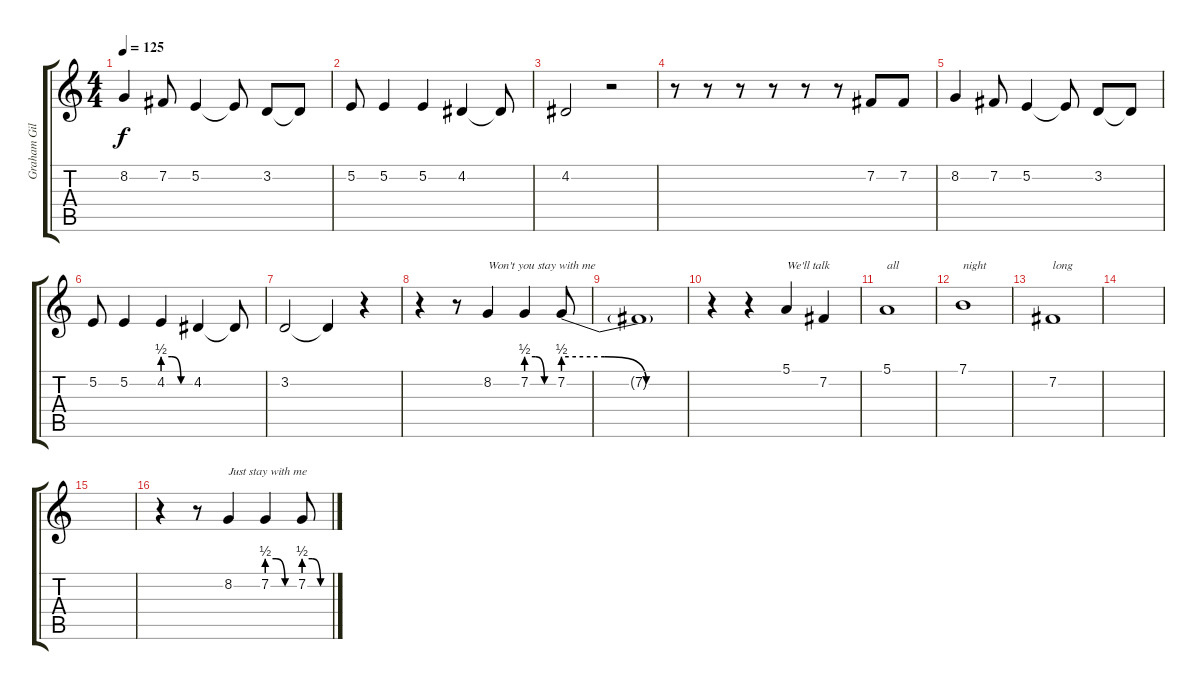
\track ("Graham Gillespie" "Graham Gil") {instrument lead2sawtooth}
\staff {score tabs}
\tuning (E4 B3 G3 D3 A2 E2) {hide}
\ts (4 4)
\tempo 125
\clef g2
\ks c
8.2.4{dy f} 7.2.8 5.2.4 5.2{t}.8 3.2.8 3.2{t}.8 |
5.2.8 5.2.4 5.2.4 4.2.4 4.2{t}.8 |
4.2.2 r.2 |
r.8 r.8 r.8 r.8 r.8 r.8 7.2.8 7.2.8 |
8.2.4 7.2.8 5.2.4 5.2{t}.8 3.2.8 3.2{t}.8 |
5.2.8 5.2.4 4.2{be (custom 0 2 20 2 40 0 60 0)}.4 4.2.4 4.2{t}.8 |
3.2.2 3.2{t}.4 r.4 |
r.4 r.8 8.2.4{txt "Won't you stay with me"} 7.2{be (custom 0 2 20 2 40 0 60 0)}.4 7.2{be (custom 0 2 20 2 40 0 60 0)}.8 |
7.2{t}.1 |
r.4 r.4 5.1.4{txt "We'll talk"} 7.2.4 |
5.1.1{txt "all"} |
7.1.1{txt "night"} |
7.2.1{txt "long"} |
|
|
r.4 r.8 8.2.4{txt "Just stay with me"} 7.2{be (custom 0 2 20 2 40 0 60 0)}.4 7.2{be (custom 0 2 20 2 40 0 60 0)}.8
